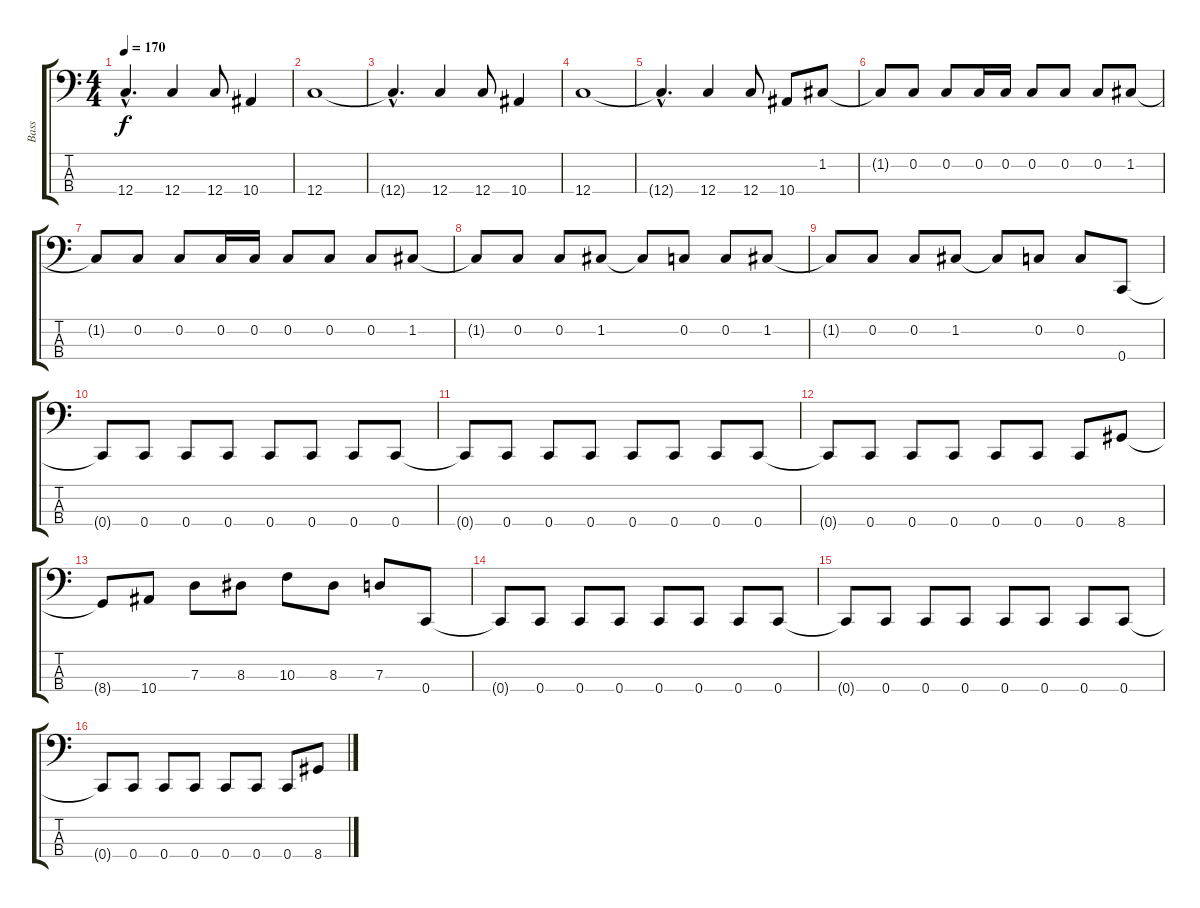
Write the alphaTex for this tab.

\track ("Bass" "Bass") {instrument electricbasspick}
\staff {score tabs}
\tuning (F2 C2 G1 C1) {hide}
\ts (4 4)
\tempo 170
\clef f4
\ks c
12.4{hac t}.4{d dy f} 12.4.4 12.4.8 10.4.4 |
12.4.1{instrument electricbassfinger} |
12.4{hac t}.4{d} 12.4.4 12.4.8 10.4.4 |
12.4.1{instrument electricbassfinger} |
12.4{hac t}.4{d} 12.4.4 12.4.8 10.4.8 1.2.8{instrument electricbasspick} |
1.2{t}.8 0.2.8 0.2.8 0.2.16 0.2.16 0.2.8 0.2.8 0.2.8 1.2.8 |
1.2{t}.8 0.2.8 0.2.8 0.2.16 0.2.16 0.2.8 0.2.8 0.2.8 1.2.8 |
1.2{t}.8 0.2.8 0.2.8 1.2.8 1.2{t}.8 0.2.8 0.2.8 1.2.8 |
1.2{t}.8 0.2.8 0.2.8 1.2.8 1.2{t}.8 0.2.8 0.2.8 0.4.8 |
0.4{t}.8 0.4.8 0.4.8 0.4.8 0.4.8 0.4.8 0.4.8 0.4.8 |
0.4{t}.8 0.4.8 0.4.8 0.4.8 0.4.8 0.4.8 0.4.8 0.4.8 |
0.4{t}.8 0.4.8 0.4.8 0.4.8 0.4.8 0.4.8 0.4.8 8.4.8 |
8.4{t}.8 10.4.8 7.3.8 8.3.8 10.3.8 8.3.8 7.3.8 0.4.8 |
0.4{t}.8 0.4.8 0.4.8 0.4.8 0.4.8 0.4.8 0.4.8 0.4.8 |
0.4{t}.8 0.4.8 0.4.8 0.4.8 0.4.8 0.4.8 0.4.8 0.4.8 |
0.4{t}.8 0.4.8 0.4.8 0.4.8 0.4.8 0.4.8 0.4.8 8.4.8
